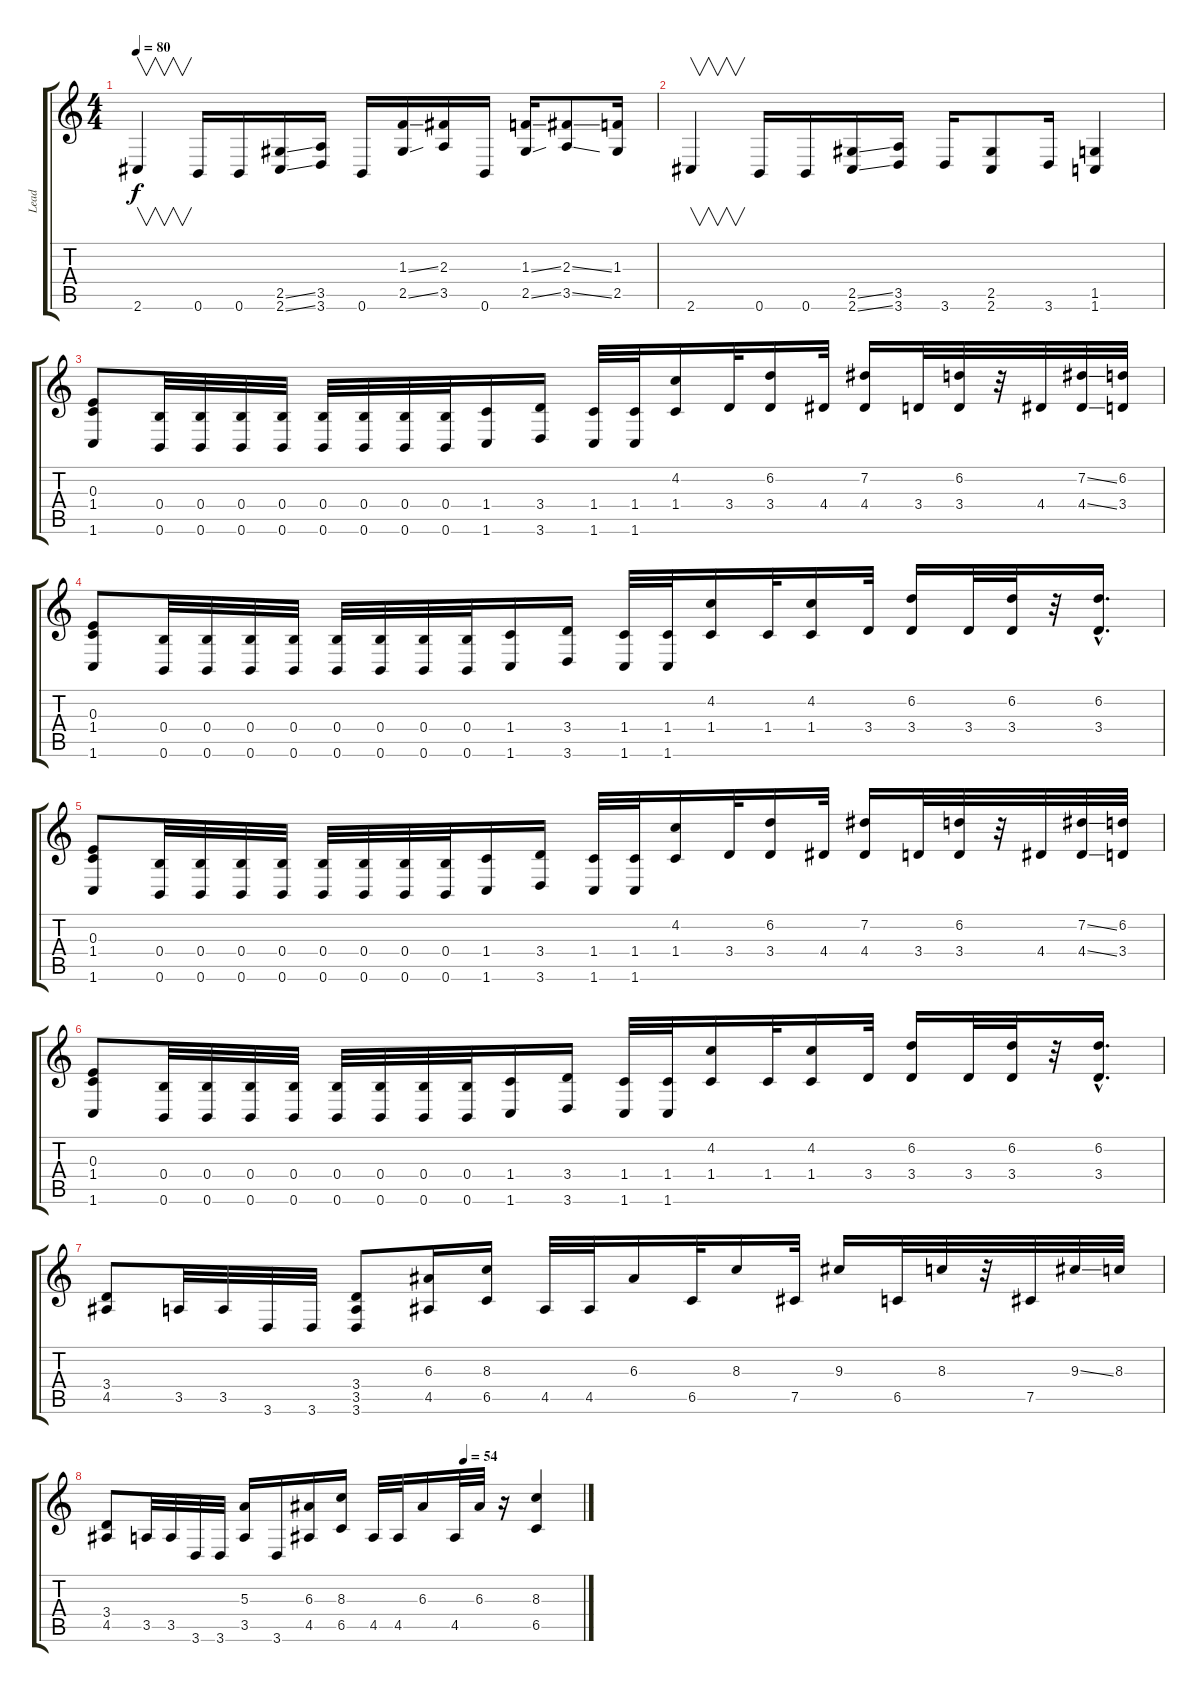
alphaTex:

\track ("Lead" "Lead") {instrument distortionguitar}
\staff {score tabs}
\tuning (Db4 Ab3 E3 B2 Gb2 B1) {hide}
\ts (4 4)
\tempo 80
\clef g2
\ks c
2.6.4{v dy f} 0.6.16 0.6.16 (2.5{ss} 2.6{ss}).16 (3.5 3.6).16 0.6.16 (1.3{ss} 2.5{ss}).16 (2.3 3.5).16 0.6.16 (1.3{ss} 2.5{ss}).16 (2.3{ss} 3.5{ss}).8 (1.3 2.5).16 |
2.6.4{v} 0.6.16 0.6.16 (2.5{ss} 2.6{ss}).16 (3.5 3.6).16 3.6.16 (2.5 2.6).8 3.6.16 (1.5 1.6).4 |
(0.3 1.4 1.6).8 (0.4 0.6).32 (0.4 0.6).32 (0.4 0.6).32 (0.4 0.6).32 (0.4 0.6).32 (0.4 0.6).32 (0.4 0.6).32 (0.4 0.6).32 (1.4 1.6).16 (3.4 3.6).16 (1.4 1.6).32 (1.4 1.6).32 (4.2 1.4).16 3.4.32 (6.2 3.4).16 4.4.32 (7.2 4.4).16 3.4.32 (6.2 3.4).32 r.32 4.4.32 (7.2{ss} 4.4{ss}).32 (6.2 3.4).32 |
(0.3 1.4 1.6).8 (0.4 0.6).32 (0.4 0.6).32 (0.4 0.6).32 (0.4 0.6).32 (0.4 0.6).32 (0.4 0.6).32 (0.4 0.6).32 (0.4 0.6).32 (1.4 1.6).16 (3.4 3.6).16 (1.4 1.6).32 (1.4 1.6).32 (4.2 1.4).16 1.4.32 (4.2 1.4).16 3.4.32 (6.2 3.4).16 3.4.32 (6.2 3.4).32 r.32 (6.2{hac} 3.4{hac}).16{d} |
(0.3 1.4 1.6).8 (0.4 0.6).32 (0.4 0.6).32 (0.4 0.6).32 (0.4 0.6).32 (0.4 0.6).32 (0.4 0.6).32 (0.4 0.6).32 (0.4 0.6).32 (1.4 1.6).16 (3.4 3.6).16 (1.4 1.6).32 (1.4 1.6).32 (4.2 1.4).16 3.4.32 (6.2 3.4).16 4.4.32 (7.2 4.4).16 3.4.32 (6.2 3.4).32 r.32 4.4.32 (7.2{ss} 4.4{ss}).32 (6.2 3.4).32 |
(0.3 1.4 1.6).8 (0.4 0.6).32 (0.4 0.6).32 (0.4 0.6).32 (0.4 0.6).32 (0.4 0.6).32 (0.4 0.6).32 (0.4 0.6).32 (0.4 0.6).32 (1.4 1.6).16 (3.4 3.6).16 (1.4 1.6).32 (1.4 1.6).32 (4.2 1.4).16 1.4.32 (4.2 1.4).16 3.4.32 (6.2 3.4).16 3.4.32 (6.2 3.4).32 r.32 (6.2{hac} 3.4{hac}).16{d} |
(3.4 4.5).8 3.5.32 3.5.32 3.6.32 3.6.32 (3.4 3.5 3.6).8 (6.3 4.5).16 (8.3 6.5).16 4.5.32 4.5.32 6.3.16 6.5.32 8.3.16 7.5.32 9.3.16 6.5.32 8.3.32 r.32 7.5.32 9.3{ss}.32 8.3.32 |
\tempo (54 0.75)
(3.4 4.5).8 3.5.32 3.5.32 3.6.32 3.6.32 (5.3 3.5).16 3.6.16 (6.3 4.5).16 (8.3 6.5).16 4.5.32 4.5.32 6.3.16 4.5.32 6.3.32 r.16 (8.3 6.5).4
